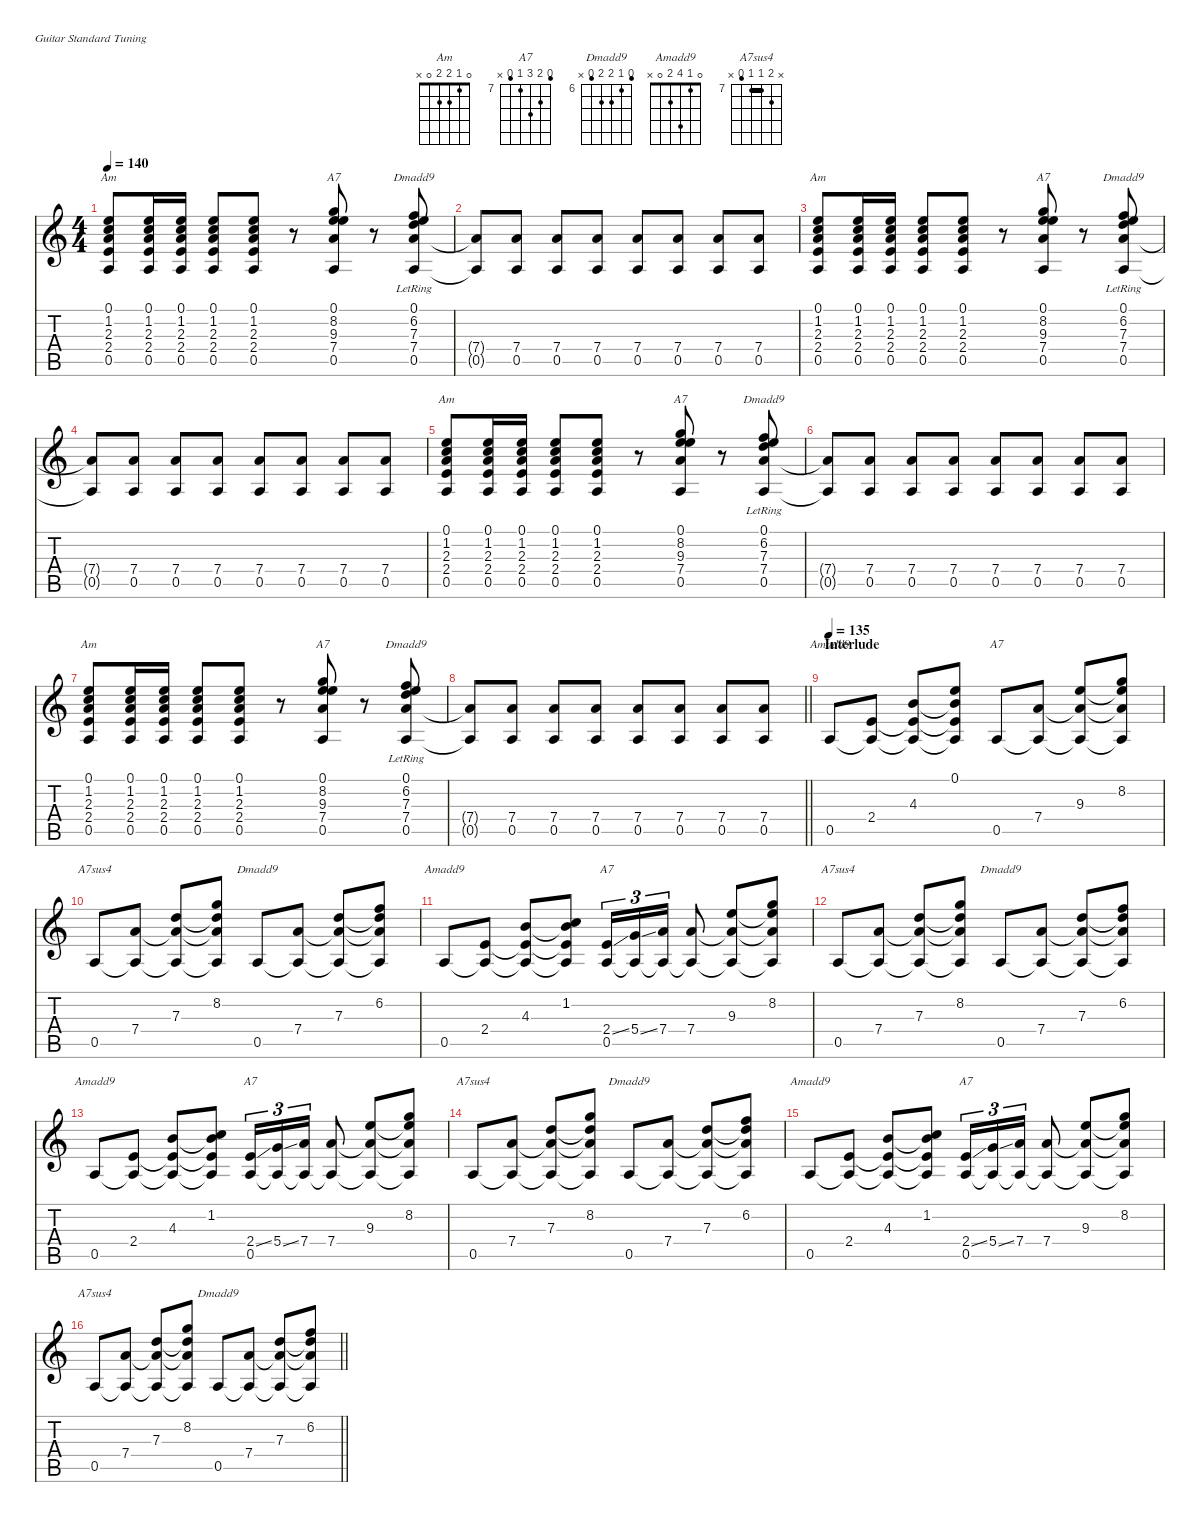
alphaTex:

\defaultSystemsLayout 4
\hideDynamics
\bracketExtendMode nobrackets
\singleTrackTrackNamePolicy hidden
\multiTrackTrackNamePolicy hidden
\firstSystemTrackNameMode fullname
\firstSystemTrackNameOrientation horizontal
\otherSystemsTrackNameOrientation horizontal
\track ("Page Ac Guitar Picked" "s.guit.") {instrument acousticguitarsteel}
\staff {score tabs}
\tuning (E4 B3 G3 D3 A2 E2)
\chord ("Am" 0 1 2 2 0 x)
\chord ("A7" 6 8 9 7 6 x) {firstfret 7}
\chord ("Dmadd9" 5 6 7 7 5 x) {firstfret 6}
\chord ("Amadd9" 0 1 4 2 0 x)
\chord ("A7sus4" x 8 7 7 6 x) {firstfret 7 barre 7}
\ts (4 4)
\tempo 140
\clef g2
\ks aminor
(0.1 1.2 2.3 2.4 0.5).8{ch "Am" dy f beam Up} (0.1 1.2 2.3 2.4 0.5).16{beam Up} (0.1 1.2 2.3 2.4 0.5).16{beam Up} (0.1 1.2 2.3 2.4 0.5).8{beam Up} (0.1 1.2 2.3 2.4 0.5).8{beam Up} r.8{beam Up} (0.1 8.2 9.3 7.4 0.5).8{ch "A7" beam Up} r.8{beam Up} (0.1{lr} 6.2{lr} 7.3{lr} 7.4 0.5).8{ch "Dmadd9" beam Up} |
(7.4{t} 0.5{t}).8{beam Up} (7.4 0.5).8{beam Up} (7.4 0.5).8{beam Up} (7.4 0.5).8{beam Up} (7.4 0.5).8{beam Up} (7.4 0.5).8{beam Up} (7.4 0.5).8{beam Up} (7.4 0.5).8{beam Up} |
(0.1 1.2 2.3 2.4 0.5).8{ch "Am" beam Up} (0.1 1.2 2.3 2.4 0.5).16{beam Up} (0.1 1.2 2.3 2.4 0.5).16{beam Up} (0.1 1.2 2.3 2.4 0.5).8{beam Up} (0.1 1.2 2.3 2.4 0.5).8{beam Up} r.8{beam Up} (0.1 8.2 9.3 7.4 0.5).8{ch "A7" beam Up} r.8{beam Up} (0.1{lr} 6.2{lr} 7.3{lr} 7.4 0.5).8{ch "Dmadd9" beam Up} |
(7.4{t} 0.5{t}).8{beam Up} (7.4 0.5).8{beam Up} (7.4 0.5).8{beam Up} (7.4 0.5).8{beam Up} (7.4 0.5).8{beam Up} (7.4 0.5).8{beam Up} (7.4 0.5).8{beam Up} (7.4 0.5).8{beam Up} |
(0.1 1.2 2.3 2.4 0.5).8{ch "Am" beam Up} (0.1 1.2 2.3 2.4 0.5).16{beam Up} (0.1 1.2 2.3 2.4 0.5).16{beam Up} (0.1 1.2 2.3 2.4 0.5).8{beam Up} (0.1 1.2 2.3 2.4 0.5).8{beam Up} r.8{beam Up} (0.1 8.2 9.3 7.4 0.5).8{ch "A7" beam Up} r.8{beam Up} (0.1{lr} 6.2{lr} 7.3{lr} 7.4 0.5).8{ch "Dmadd9" beam Up} |
(7.4{t} 0.5{t}).8{beam Up} (7.4 0.5).8{beam Up} (7.4 0.5).8{beam Up} (7.4 0.5).8{beam Up} (7.4 0.5).8{beam Up} (7.4 0.5).8{beam Up} (7.4 0.5).8{beam Up} (7.4 0.5).8{beam Up} |
(0.1 1.2 2.3 2.4 0.5).8{ch "Am" beam Up} (0.1 1.2 2.3 2.4 0.5).16{beam Up} (0.1 1.2 2.3 2.4 0.5).16{beam Up} (0.1 1.2 2.3 2.4 0.5).8{beam Up} (0.1 1.2 2.3 2.4 0.5).8{beam Up} r.8{beam Up} (0.1 8.2 9.3 7.4 0.5).8{ch "A7" beam Up} r.8{beam Up} (0.1{lr} 6.2{lr} 7.3{lr} 7.4 0.5).8{ch "Dmadd9" beam Up} |
\barLineRight lightlight
(7.4{t} 0.5{t}).8{beam Up} (7.4 0.5).8{beam Up} (7.4 0.5).8{beam Up} (7.4 0.5).8{beam Up} (7.4 0.5).8{beam Up} (7.4 0.5).8{beam Up} (7.4 0.5).8{beam Up} (7.4 0.5).8{beam Up} |
\section ("" "Interlude")
\tempo 135
0.5.8{ch "Amadd9" beam Up} (2.4 0.5{t}).8{beam Up} (4.3 2.4{t} 0.5{t}).8{beam Up} (0.1 4.3{t} 2.4{t} 0.5{t}).8{beam Up} 0.5.8{ch "A7" beam Up} (7.4 0.5{t}).8{beam Up} (9.3 7.4{t} 0.5{t}).8{beam Up} (8.2 9.3{t} 7.4{t} 0.5{t}).8{beam Up} |
0.5.8{ch "A7sus4" beam Up} (7.4 0.5{t}).8{beam Up} (7.3 7.4{t} 0.5{t}).8{beam Up} (8.2 7.3{t} 7.4{t} 0.5{t}).8{beam Up} 0.5.8{ch "Dmadd9" beam Up} (7.4 0.5{t}).8{beam Up} (7.3 7.4{t} 0.5{t}).8{beam Up} (6.2 7.3{t} 7.4{t} 0.5{t}).8{beam Up} |
0.5.8{ch "Amadd9" beam Up} (2.4 0.5{t}).8{beam Up} (4.3 2.4{t} 0.5{t}).8{beam Up} (1.2 4.3{t} 2.4{t} 0.5{t}).8{beam Up} (2.4{ss} 0.5).16{tu (3 2) ch "A7" beam Up} (5.4{ss} 0.5{t}).16{tu (3 2) beam Up} (7.4 0.5{t}).16{tu (3 2) beam Up} (7.4 0.5{t}).8{beam Up} (9.3 7.4{t} 0.5{t}).8{beam Up} (8.2 9.3{t} 7.4{t} 0.5{t}).8{beam Up} |
0.5.8{ch "A7sus4" beam Up} (7.4 0.5{t}).8{beam Up} (7.3 7.4{t} 0.5{t}).8{beam Up} (8.2 7.3{t} 7.4{t} 0.5{t}).8{beam Up} 0.5.8{ch "Dmadd9" beam Up} (7.4 0.5{t}).8{beam Up} (7.3 7.4{t} 0.5{t}).8{beam Up} (6.2 7.3{t} 7.4{t} 0.5{t}).8{beam Up} |
0.5.8{ch "Amadd9" beam Up} (2.4 0.5{t}).8{beam Up} (4.3 2.4{t} 0.5{t}).8{beam Up} (1.2 4.3{t} 2.4{t} 0.5{t}).8{beam Up} (2.4{ss} 0.5).16{tu (3 2) ch "A7" beam Up} (5.4{ss} 0.5{t}).16{tu (3 2) beam Up} (7.4 0.5{t}).16{tu (3 2) beam Up} (7.4 0.5{t}).8{beam Up} (9.3 7.4{t} 0.5{t}).8{beam Up} (8.2 9.3{t} 7.4{t} 0.5{t}).8{beam Up} |
0.5.8{ch "A7sus4" beam Up} (7.4 0.5{t}).8{beam Up} (7.3 7.4{t} 0.5{t}).8{beam Up} (8.2 7.3{t} 7.4{t} 0.5{t}).8{beam Up} 0.5.8{ch "Dmadd9" beam Up} (7.4 0.5{t}).8{beam Up} (7.3 7.4{t} 0.5{t}).8{beam Up} (6.2 7.3{t} 7.4{t} 0.5{t}).8{beam Up} |
0.5.8{ch "Amadd9" beam Up} (2.4 0.5{t}).8{beam Up} (4.3 2.4{t} 0.5{t}).8{beam Up} (1.2 4.3{t} 2.4{t} 0.5{t}).8{beam Up} (2.4{ss} 0.5).16{tu (3 2) ch "A7" beam Up} (5.4{ss} 0.5{t}).16{tu (3 2) beam Up} (7.4 0.5{t}).16{tu (3 2) beam Up} (7.4 0.5{t}).8{beam Up} (9.3 7.4{t} 0.5{t}).8{beam Up} (8.2 9.3{t} 7.4{t} 0.5{t}).8{beam Up} |
\barLineRight lightlight
0.5.8{ch "A7sus4" beam Up} (7.4 0.5{t}).8{beam Up} (7.3 7.4{t} 0.5{t}).8{beam Up} (8.2 7.3{t} 7.4{t} 0.5{t}).8{beam Up} 0.5.8{ch "Dmadd9" beam Up} (7.4 0.5{t}).8{beam Up} (7.3 7.4{t} 0.5{t}).8{beam Up} (6.2 7.3{t} 7.4{t} 0.5{t}).8{beam Up}
